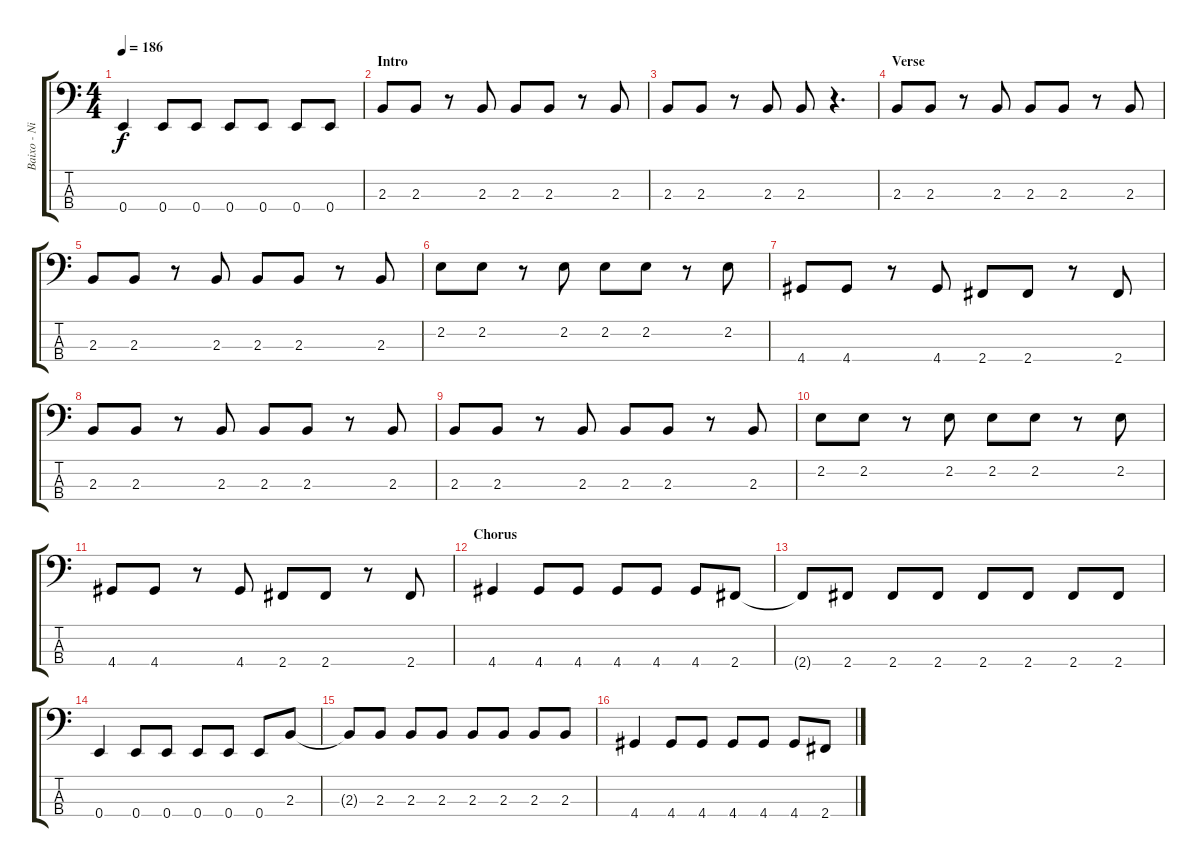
\track ("Baixo - Nikola" "Baixo - Ni") {instrument electricbasspick}
\staff {score tabs}
\tuning (G2 D2 A1 E1) {hide}
\ts (4 4)
\tempo 186
\clef f4
\ks c
0.4.4{dy f} 0.4.8 0.4.8 0.4.8 0.4.8 0.4.8 0.4.8 |
\section ("" "Intro")
2.3.8 2.3.8 r.8 2.3.8 2.3.8 2.3.8 r.8 2.3.8 |
2.3.8 2.3.8 r.8 2.3.8 2.3.8 r.4{d} |
\section ("" "Verse")
2.3.8 2.3.8 r.8 2.3.8 2.3.8 2.3.8 r.8 2.3.8 |
2.3.8 2.3.8 r.8 2.3.8 2.3.8 2.3.8 r.8 2.3.8 |
2.2.8 2.2.8 r.8 2.2.8 2.2.8 2.2.8 r.8 2.2.8 |
4.4.8 4.4.8 r.8 4.4.8 2.4.8 2.4.8 r.8 2.4.8 |
2.3.8 2.3.8 r.8 2.3.8 2.3.8 2.3.8 r.8 2.3.8 |
2.3.8 2.3.8 r.8 2.3.8 2.3.8 2.3.8 r.8 2.3.8 |
2.2.8 2.2.8 r.8 2.2.8 2.2.8 2.2.8 r.8 2.2.8 |
4.4.8 4.4.8 r.8 4.4.8 2.4.8 2.4.8 r.8 2.4.8 |
\section ("" "Chorus")
4.4.4 4.4.8 4.4.8 4.4.8 4.4.8 4.4.8 2.4.8 |
2.4{t}.8 2.4.8 2.4.8 2.4.8 2.4.8 2.4.8 2.4.8 2.4.8 |
0.4.4 0.4.8 0.4.8 0.4.8 0.4.8 0.4.8 2.3.8 |
2.3{t}.8 2.3.8 2.3.8 2.3.8 2.3.8 2.3.8 2.3.8 2.3.8 |
4.4.4 4.4.8 4.4.8 4.4.8 4.4.8 4.4.8 2.4.8
